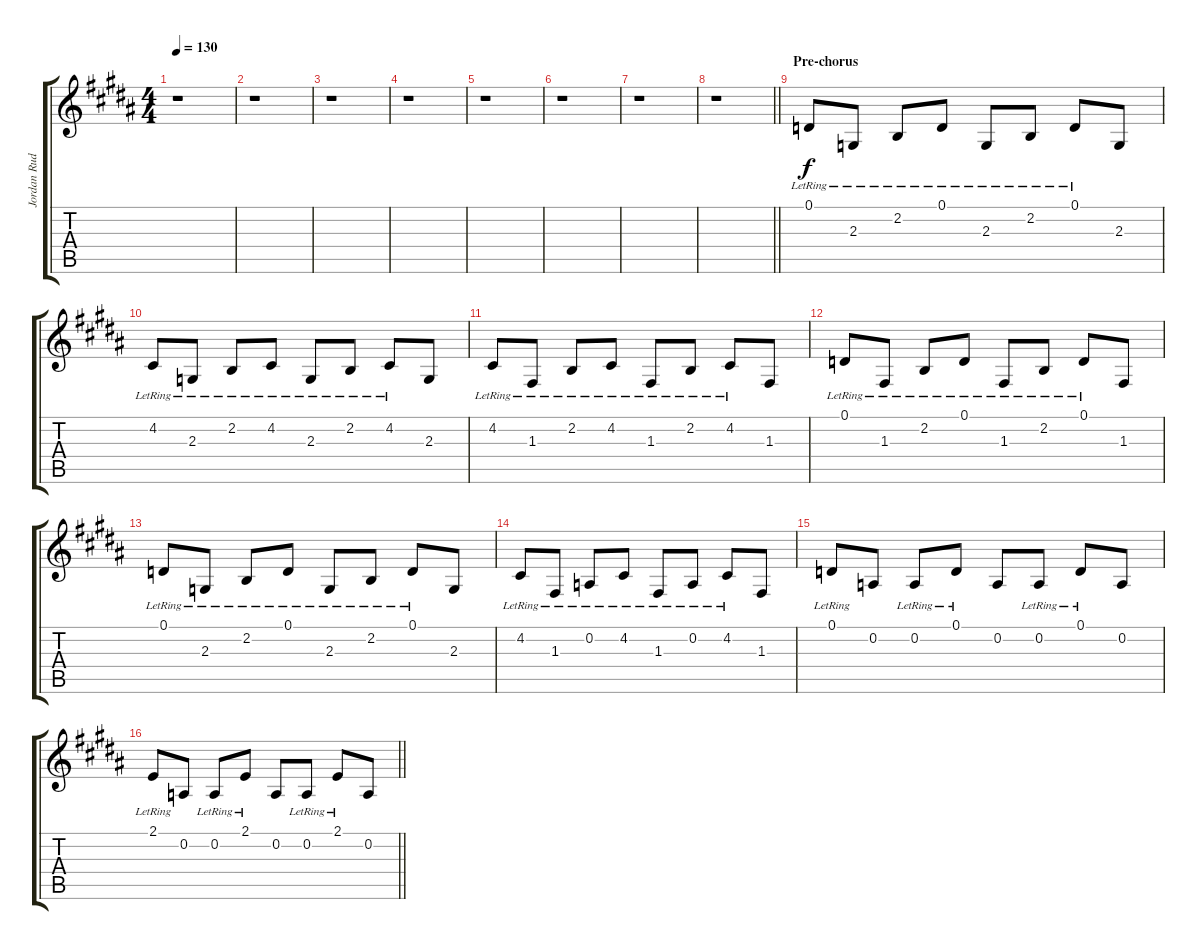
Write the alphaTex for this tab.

\track ("Jordan Rudess (piano)" "Jordan Rud") {instrument acousticgrandpiano}
\staff {score tabs}
\tuning (D4 A3 F3 C3 G2 D2) {hide}
\ts (4 4)
\tempo 130
\clef g2
\ks g#minor
r.1{dy f} |
r.1 |
r.1 |
r.1 |
r.1 |
r.1 |
r.1 |
\barLineRight lightlight
r.1 |
\section ("" "Pre-chorus")
0.1{lr}.8 2.3{lr}.8 2.2{lr}.8 0.1{lr}.8 2.3{lr}.8 2.2{lr}.8 0.1{lr}.8 2.3.8 |
4.2{lr}.8 2.3{lr}.8 2.2{lr}.8 4.2{lr}.8 2.3{lr}.8 2.2{lr}.8 4.2{lr}.8 2.3.8 |
4.2{lr}.8 1.3{lr}.8 2.2{lr}.8 4.2{lr}.8 1.3{lr}.8 2.2{lr}.8 4.2{lr}.8 1.3.8 |
0.1{lr}.8 1.3{lr}.8 2.2{lr}.8 0.1{lr}.8 1.3{lr}.8 2.2{lr}.8 0.1{lr}.8 1.3.8 |
0.1{lr}.8 2.3{lr}.8 2.2{lr}.8 0.1{lr}.8 2.3{lr}.8 2.2{lr}.8 0.1{lr}.8 2.3.8 |
4.2{lr}.8 1.3{lr}.8 0.2{lr}.8 4.2{lr}.8 1.3{lr}.8 0.2{lr}.8 4.2{lr}.8 1.3.8 |
0.1{lr}.8 0.2.8 0.2{lr}.8 0.1{lr}.8 0.2.8 0.2{lr}.8 0.1{lr}.8 0.2.8 |
\barLineRight lightlight
2.1{lr}.8 0.2.8 0.2{lr}.8 2.1{lr}.8 0.2.8 0.2{lr}.8 2.1{lr}.8 0.2.8
